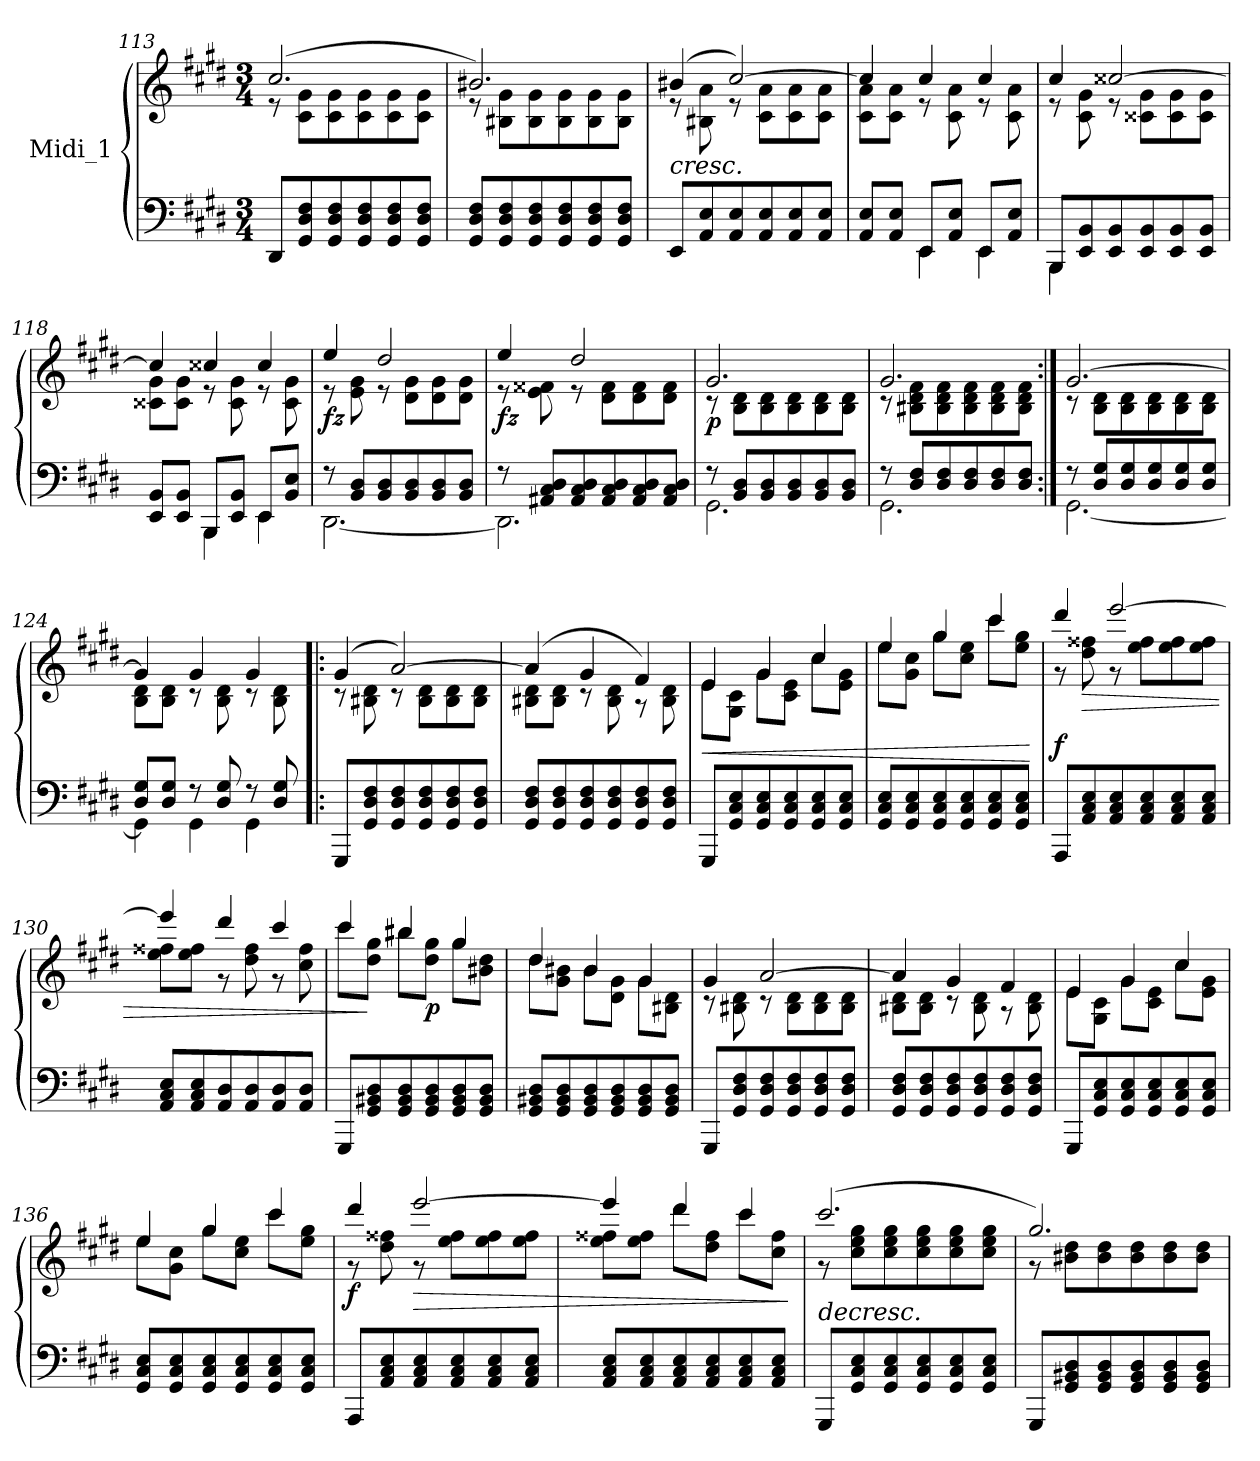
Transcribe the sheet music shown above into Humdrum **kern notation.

**kern	**kern	**dynam
*part1	*part1	*part1
*staff2	*staff1	*staff1/2
*I"Midi_1	*	*
*clefF4	*clefG2	*
*k[f#c#g#d#]	*k[f#c#g#d#]	*
*E:	*E:	*
*M3/4	*M3/4	*
=113	=113	=113
*^	*^	*
8DD#/L	2ryy	(>2.cc#/	8r	.
8GG#/ 8D#/ 8F#/	.	.	8c#\ 8g#\L	.
8GG#/ 8D#/ 8F#/	.	.	8c#\ 8g#\	.
8GG#/ 8D#/ 8F#/	.	.	8c#\ 8g#\	.
8GG#/ 8D#/ 8F#/	4ryy	.	8c#\ 8g#\	.
8GG#/ 8D#/ 8F#/J	.	.	8c#\ 8g#\J	.
=114	=114	=114	=114	=114
8GG#/ 8D#/ 8F#/L	2ryy	2.b#X/)	8r	.
8GG#/ 8D#/ 8F#/	.	.	8B#X\ 8g#\L	.
8GG#/ 8D#/ 8F#/	.	.	8B#\ 8g#\	.
8GG#/ 8D#/ 8F#/	.	.	8B#\ 8g#\	.
8GG#/ 8D#/ 8F#/	4ryy	.	8B#\ 8g#\	.
8GG#/ 8D#/ 8F#/J	.	.	8B#\ 8g#\J	.
=115	=115	=115	=115	=115
!LO:TX:a:i:t=cresc.	!	!	!	!
8EE/L	2ryy	(>4b#X/	8r	.
8AA/ 8E/	.	.	8B#X\ 8a\	.
8AA/ 8E/	.	[2cc#/)	8r	.
8AA/ 8E/	.	.	8c#\ 8a\L	.
8AA/ 8E/	4ryy	.	8c#\ 8a\	.
8AA/ 8E/J	.	.	8c#\ 8a\J	.
!!LO:LB:g=z	!!
=116	=116	=116	=116	=116
8AA/ 8E/L	4ryy	4cc#/]	8c#\ 8a\L	.
8AA/ 8E/J	.	.	8c#\ 8a\J	.
8EE/L	4EE\	4cc#/	8r	.
8AA/ 8E/J	.	.	8c#\ 8a\	.
8EE/L	4EE\	4cc#/	8r	.
8AA/ 8E/J	.	.	8c#\ 8a\	.
!!LO:LB:g=z	!!
=117	=117	=117	=117	=117
8BBB/L	4BBB\	4cc#/	8r	.
8EE/ 8BB/	.	.	8c#\ 8g#\	.
8EE/ 8BB/	4ryy	[2cc##X/	8r	.
8EE/ 8BB/	.	.	8c##X\ 8g#\L	.
8EE/ 8BB/	4ryy	.	8c##\ 8g#\	.
8EE/ 8BB/J	.	.	8c##\ 8g#\J	.
=118	=118	=118	=118	=118
8EE/ 8BB/L	4ryy	4cc##/]	8c##X\ 8g#\L	.
8EE/ 8BB/J	.	.	8c##\ 8g#\J	.
8BBB/L	4BBB\	4cc##X/	8r	.
8EE/ 8BB/J	.	.	8c##\ 8g#\	.
8EE/L	4EE\	4cc##/	8r	.
8BB/ 8E/J	.	.	8c##\ 8g#\	.
=119	=119	=119	=119	=119
!	!	!	!	!LO:DY:b
8r	[2.DD#\	4ee/	8r	fz
8BB/ 8D#/L	.	.	8e\ 8g#\	.
8BB/ 8D#/	.	2dd#/	8r	.
8BB/ 8D#/	.	.	8d#\ 8g#\L	.
8BB/ 8D#/	.	.	8d#\ 8g#\	.
8BB/ 8D#/J	.	.	8d#\ 8g#\J	.
=120	=120	=120	=120	=120
!	!	!	!	!LO:DY:b
8r	2.DD#\]	4ee/	8r	fz
8AA#X/ 8C#/ 8D#/L	.	.	8e\ 8f##X\	.
8AA#/ 8C#/ 8D#/	.	2dd#/	8r	.
8AA#/ 8C#/ 8D#/	.	.	8d#\ 8f##\L	.
8AA#/ 8C#/ 8D#/	.	.	8d#\ 8f##\	.
8AA#/ 8C#/ 8D#/J	.	.	8d#\ 8f##\J	.
=121	=121	=121	=121	=121
!	!	!	!	!LO:DY:b
8r	2.GG#\	2.g#/	8r	p
8BB/ 8D#/L	.	.	8B\ 8d#\L	.
8BB/ 8D#/	.	.	8B\ 8d#\	.
8BB/ 8D#/	.	.	8B\ 8d#\	.
8BB/ 8D#/	.	.	8B\ 8d#\	.
8BB/ 8D#/J	.	.	8B\ 8d#\J	.
!!LO:PB:g=z	!!
=122	=122	=122	=122	=122
8r	2.GG#\	2.g#/	8r	.
8D#/ 8F#/L	.	.	8B#X\ 8d#\ 8f#\L	.
8D#/ 8F#/	.	.	8B#\ 8d#\ 8f#\	.
8D#/ 8F#/	.	.	8B#\ 8d#\ 8f#\	.
8D#/ 8F#/	.	.	8B#\ 8d#\ 8f#\	.
8D#/ 8F#/J	.	.	8B#\ 8d#\ 8f#\J	.
!!LO:LB:g=z	!!
=123:|!	=123:|!	=123:|!	=123:|!	=123:|!
8r	[2.GG#\	[2.g#/	8r	.
8D#/ 8G#/L	.	.	8B\ 8d#\L	.
8D#/ 8G#/	.	.	8B\ 8d#\	.
8D#/ 8G#/	.	.	8B\ 8d#\	.
8D#/ 8G#/	.	.	8B\ 8d#\	.
8D#/ 8G#/J	.	.	8B\ 8d#\J	.
=124	=124	=124	=124	=124
8D#/ 8G#/L	4GG#\]	4g#/]	8B\ 8d#\L	.
8D#/ 8G#/J	.	.	8B\ 8d#\J	.
8r	4GG#\	4g#/	8r	.
8D#/ 8G#/	.	.	8B\ 8d#\	.
8r	4GG#\	4g#/	8r	.
8D#/ 8G#/	.	.	8B\ 8d#\	.
=125!|:	=125!|:	=125!|:	=125!|:	=125!|:
8GGG#/L	2ryy	(>4g#/	8r	.
8GG#/ 8D#/ 8F#/	.	.	8B#X\ 8d#\	.
8GG#/ 8D#/ 8F#/	.	[2a/)	8r	.
8GG#/ 8D#/ 8F#/	.	.	8B#\ 8d#\L	.
8GG#/ 8D#/ 8F#/	4ryy	.	8B#\ 8d#\	.
8GG#/ 8D#/ 8F#/J	.	.	8B#\ 8d#\J	.
=126	=126	=126	=126	=126
8GG#/ 8D#/ 8F#/L	2ryy	(>4a/]	8B#X\ 8d#\L	.
8GG#/ 8D#/ 8F#/	.	.	8B#\ 8d#\J	.
8GG#/ 8D#/ 8F#/	.	4g#/	8r	.
8GG#/ 8D#/ 8F#/	.	.	8B#\ 8d#\	.
8GG#/ 8D#/ 8F#/	4ryy	4f#/)	8r	.
8GG#/ 8D#/ 8F#/J	.	.	8B#\ 8d#\	.
=127	=127	=127	=127	=127
!	!	!	!	!LO:HP:b
8GGG#/L	2ryy	4e/	8e\L	<
8GG#/ 8C#/ 8E/	.	.	8G#\ 8c#\J	.
8GG#/ 8C#/ 8E/	.	4g#/	8g#\L	.
8GG#/ 8C#/ 8E/	.	.	8c#\ 8e\J	.
8GG#/ 8C#/ 8E/	4ryy	4cc#/	8cc#\L	.
8GG#/ 8C#/ 8E/J	.	.	8e\ 8g#\J	.
=128	=128	=128	=128	=128
8GG#/ 8C#/ 8E/L	2ryy	4ee/	8ee\L	.
8GG#/ 8C#/ 8E/	.	.	8g#\ 8cc#\J	.
8GG#/ 8C#/ 8E/	.	4gg#/	8gg#\L	.
8GG#/ 8C#/ 8E/	.	.	8cc#\ 8ee\J	.
8GG#/ 8C#/ 8E/	4ryy	4ccc#/	8ccc#\L	.
8GG#/ 8C#/ 8E/J	.	.	8ee\ 8gg#\J	.
*v	*v	*	*	*
*	*v	*v	*
.	.	[
!!LO:LB:g=z
=129	=129	=129
*	*^	*
!	!	!	!LO:DY:a=2
8AAA/L	4ddd#/	8r	f
!	!	!	!LO:HP:b
8AA/ 8C#/ 8E/	.	8dd#\ 8ff##X\	>
8AA/ 8C#/ 8E/	[2eee/	8r	.
8AA/ 8C#/ 8E/	.	8ee\ 8ff##\L	.
8AA/ 8C#/ 8E/	.	8ee\ 8ff##\	.
8AA/ 8C#/ 8E/J	.	8ee\ 8ff##\J	.
=130	=130	=130	=130
8AA/ 8C#/ 8E/L	4eee/]	8ee\ 8ff##X\L	.
8AA/ 8C#/ 8E/	.	8ee\ 8ff##\J	.
8AA/ 8D#/	4ddd#/	8r	.
8AA/ 8D#/	.	8dd#\ 8ff##\	.
8AA/ 8D#/	4ccc#/	8r	.
8AA/ 8D#/J	.	8cc#\ 8ff##\	.
=131	=131	=131	=131
8GGG#/L	4ccc#/	8ccc#\L	.
8GG#/ 8BB#X/ 8D#/	.	8dd#\ 8gg#\J	]
8GG#/ 8BB#/ 8D#/	4bb#X/	8bb#\L	.
!	!	!	!LO:DY:b
8GG#/ 8BB#/ 8D#/	.	8dd#\ 8gg#\J	p
8GG#/ 8BB#/ 8D#/	4gg#/	8gg#\L	.
8GG#/ 8BB#/ 8D#/J	.	8b#X\ 8dd#\J	.
=132	=132	=132	=132
8GG#/ 8BB#X/ 8D#/L	4dd#/	8dd#\L	.
8GG#/ 8BB#/ 8D#/	.	8g#\ 8b#X\J	.
8GG#/ 8BB#/ 8D#/	4b#/	8b#\L	.
8GG#/ 8BB#/ 8D#/	.	8d#\ 8g#\J	.
8GG#/ 8BB#/ 8D#/	4g#/	8g#\L	.
8GG#/ 8BB#/ 8D#/J	.	8B#X\ 8d#\J	.
=133	=133	=133	=133
8GGG#/L	4g#/	8r	.
8GG#/ 8D#/ 8F#/	.	8B#X\ 8d#\	.
8GG#/ 8D#/ 8F#/	[2a/	8r	.
8GG#/ 8D#/ 8F#/	.	8B#\ 8d#\L	.
8GG#/ 8D#/ 8F#/	.	8B#\ 8d#\	.
8GG#/ 8D#/ 8F#/J	.	8B#\ 8d#\J	.
!!LO:PB:g=z	!!
=134	=134	=134	=134
8GG#/ 8D#/ 8F#/L	4a/]	8B#X\ 8d#\L	.
8GG#/ 8D#/ 8F#/	.	8B#\ 8d#\J	.
8GG#/ 8D#/ 8F#/	4g#/	8r	.
8GG#/ 8D#/ 8F#/	.	8B#\ 8d#\	.
8GG#/ 8D#/ 8F#/	4f#/	8r	.
8GG#/ 8D#/ 8F#/J	.	8B#\ 8d#\	.
!!LO:LB:g=z	!!
=135	=135	=135	=135
8GGG#/L	4e/	8e\L	.
8GG#/ 8C#/ 8E/	.	8G#\ 8c#\J	.
8GG#/ 8C#/ 8E/	4g#/	8g#\L	.
8GG#/ 8C#/ 8E/	.	8c#\ 8e\J	.
8GG#/ 8C#/ 8E/	4cc#/	8cc#\L	.
8GG#/ 8C#/ 8E/J	.	8e\ 8g#\J	.
=136	=136	=136	=136
8GG#/ 8C#/ 8E/L	4ee/	8ee\L	.
8GG#/ 8C#/ 8E/	.	8g#\ 8cc#\J	.
8GG#/ 8C#/ 8E/	4gg#/	8gg#\L	.
8GG#/ 8C#/ 8E/	.	8cc#\ 8ee\J	.
8GG#/ 8C#/ 8E/	4ccc#/	8ccc#\L	.
8GG#/ 8C#/ 8E/J	.	8ee\ 8gg#\J	.
=137	=137	=137	=137
!	!	!	!LO:DY:b
8AAA/L	4ddd#/	8r	f
8AA/ 8C#/ 8E/	.	8dd#\ 8ff##X\	.
!	!	!	!LO:HP:b
8AA/ 8C#/ 8E/	[2eee/	8r	>
8AA/ 8C#/ 8E/	.	8ee\ 8ff##\L	.
8AA/ 8C#/ 8E/	.	8ee\ 8ff##\	.
8AA/ 8C#/ 8E/J	.	8ee\ 8ff##\J	.
=138	=138	=138	=138
8AA/ 8C#/ 8E/L	4eee/]	8ee\ 8ff##X\L	.
8AA/ 8C#/ 8E/	.	8ee\ 8ff##\J	.
8AA/ 8C#/ 8E/	4ddd#/	8ddd#\L	.
8AA/ 8C#/ 8E/	.	8dd#\ 8ff##\J	.
8AA/ 8C#/ 8E/	4ccc#/	8ccc#\L	.
8AA/ 8C#/ 8E/J	.	8cc#\ 8ff##\J	.
*	*v	*v	*
.	.	]
=139	=139	=139
*	*^	*
!LO:TX:a:i:t=decresc.	!	!	!
8GGG#/L	(>2.ccc#/	8r	.
8GG#/ 8C#/ 8E/	.	8cc#\ 8ee\ 8gg#\L	.
8GG#/ 8C#/ 8E/	.	8cc#\ 8ee\ 8gg#\	.
8GG#/ 8C#/ 8E/	.	8cc#\ 8ee\ 8gg#\	.
8GG#/ 8C#/ 8E/	.	8cc#\ 8ee\ 8gg#\	.
8GG#/ 8C#/ 8E/J	.	8cc#\ 8ee\ 8gg#\J	.
=140	=140	=140	=140
8GGG#/L	2.gg#/)	8r	.
8GG#/ 8BB#X/ 8D#/	.	8b#X\ 8dd#\L	.
8GG#/ 8BB#/ 8D#/	.	8b#\ 8dd#\	.
8GG#/ 8BB#/ 8D#/	.	8b#\ 8dd#\	.
8GG#/ 8BB#/ 8D#/	.	8b#\ 8dd#\	.
8GG#/ 8BB#/ 8D#/J	.	8b#\ 8dd#\J	.
*	*v	*v	*
=	=	=
*-	*-	*-
